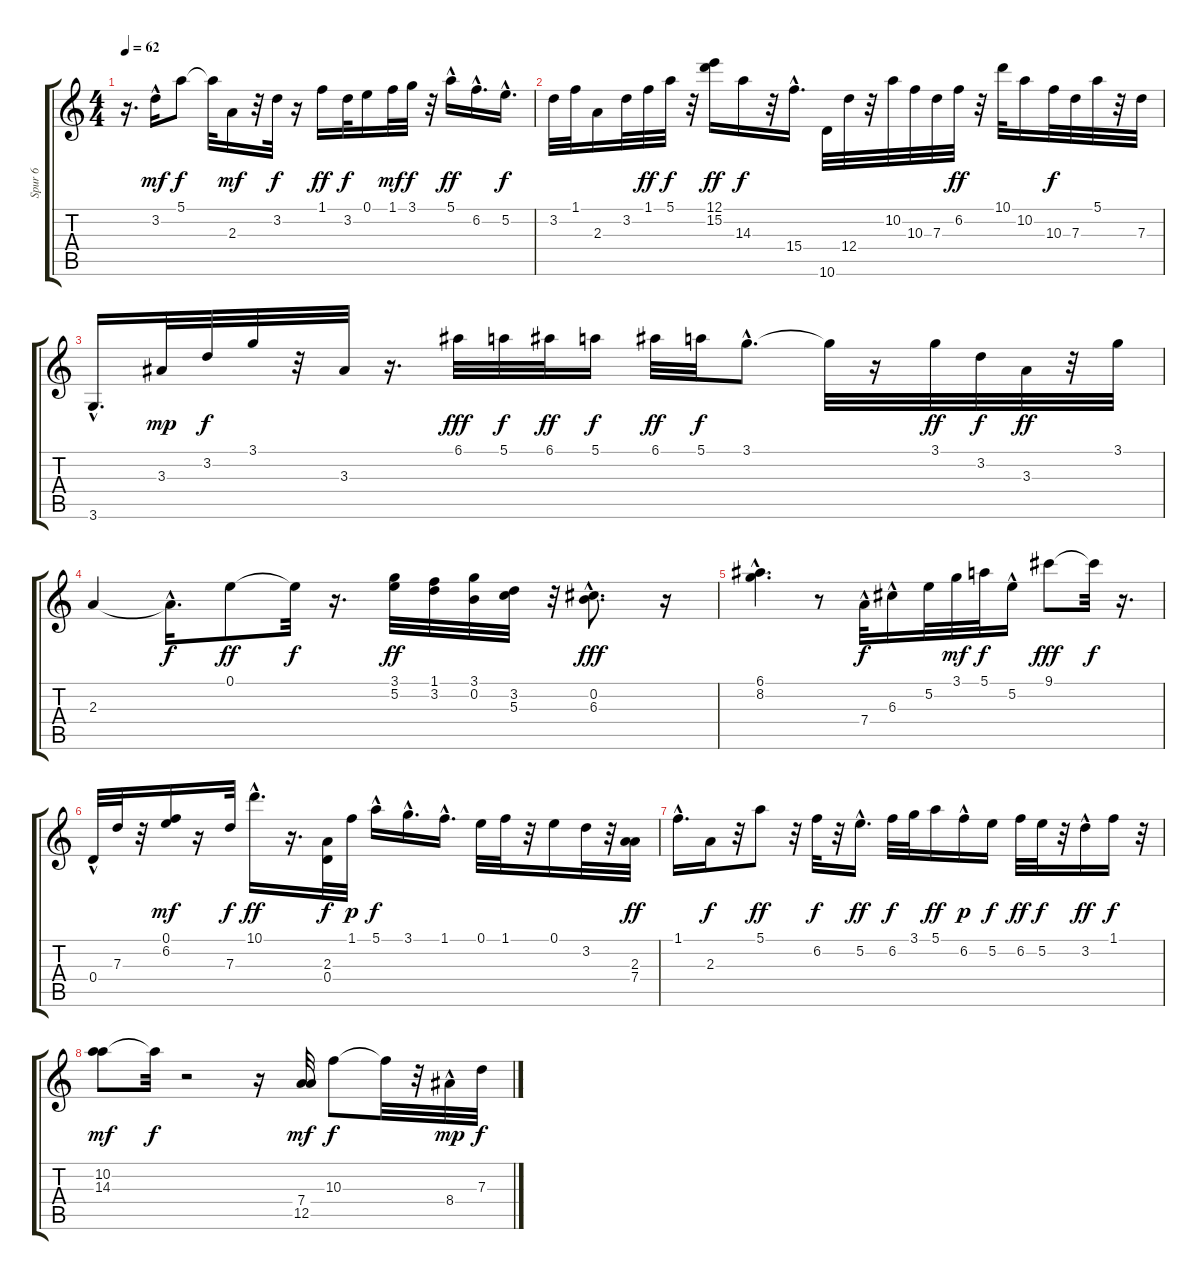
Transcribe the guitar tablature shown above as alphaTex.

\track ("Spur 6" "Spur 6") {instrument acousticguitarsteel}
\staff {score tabs}
\tuning (E4 B3 G3 D3 A2 E2) {hide}
\ts (4 4)
\tempo 62
\clef g2
\ks c
r.16{d dy mf} 3.2{hac}.16 5.1.8{dy f} 5.1{t}.32 2.3.16{dy mf} r.32 3.2.32{dy f} r.16 1.1.16{dy ff} 3.2.32{dy f} 0.1.16 1.1.32{dy mf} 3.1.32{dy f} r.32 5.1{hac}.16{dy ff} 6.2{hac}.16{d} 5.2{hac}.16{d dy f} |
3.2.32 1.1.32 2.3.16 3.2.32 1.1.32{dy ff} 5.1.32{dy f} r.32 (12.1 15.2).16{dy ff} 14.3.16{dy f} r.32 15.4{hac}.16{d} 10.6.32 12.4.32 r.32 10.2.32 10.3.32 7.3.32 6.2.32{dy ff} r.32 10.1.32 10.2.16 10.3.32{dy f} 7.3.32 5.1.32 r.32 7.3.32 |
3.6{hac}.16{d} 3.3.32{dy mp} 3.2.32{dy f} 3.1.32 r.32 3.3.32 r.16{d} 6.1.32{dy fff} 5.1.32{dy f} 6.1.32{dy ff} 5.1.16{dy f} 6.1.32{dy ff} 5.1.32{dy f} 3.1{hac}.8{d} 3.1{t}.32 r.16 3.1.32{dy ff} 3.2.32{dy f} 3.3.32{dy ff} r.32 3.1.32 |
2.3.4 2.3{hac t}.16{d dy f} 0.1.8{dy ff} 0.1{t}.32{dy f} r.16{d} (3.1 5.2).32{dy ff} (1.1 3.2).32 (3.1 0.2).32 (3.2 5.3).32 r.32 (0.2{hac} 6.3{hac}).8{d dy fff} r.16 |
(6.1{hac} 8.2{hac}).4{d} r.8 7.4{hac}.32{dy f} 6.3{hac}.16 5.2.32 3.1.32{dy mf} 5.1.32{dy f} 5.2{hac}.16 9.1.8{dy fff} 9.1{t}.32{dy f} r.16{d} |
0.4{hac}.32 7.3.32 r.32 (0.1 6.2).16{dy mf} r.16 7.3.32{dy f} 10.1{hac}.16{d dy ff} r.16{d} (2.3 0.4).32{dy f} 1.1.32{dy p} 5.1{hac}.16{dy f} 3.1{hac}.16{d} 1.1{hac}.16{d} 0.1.32 1.1.32 r.32 0.1.16 3.2.32 r.32 (2.3 7.4).32{dy ff} |
1.1{hac}.16{d} 2.3.16{dy f} r.32 5.1.8{dy ff} r.32 6.2.32{dy f} r.32 5.2{hac}.16{d dy ff} 6.2.32{dy f} 3.1.32 5.1.16{dy ff} 6.2{hac}.16{dy p} 5.2.16{dy f} 6.2.32{dy ff} 5.2.32{dy f} r.32 3.2{hac}.16{dy ff} 1.1.16{dy f} r.32 |
(10.2 14.3).8{dy mf} 14.3{t}.32{dy f} r.2 r.16 (7.4 12.5).32{dy mf} 10.3.8{dy f} 10.3{t}.32 r.32 8.4{hac}.32{dy mp} 7.3.32{dy f}
